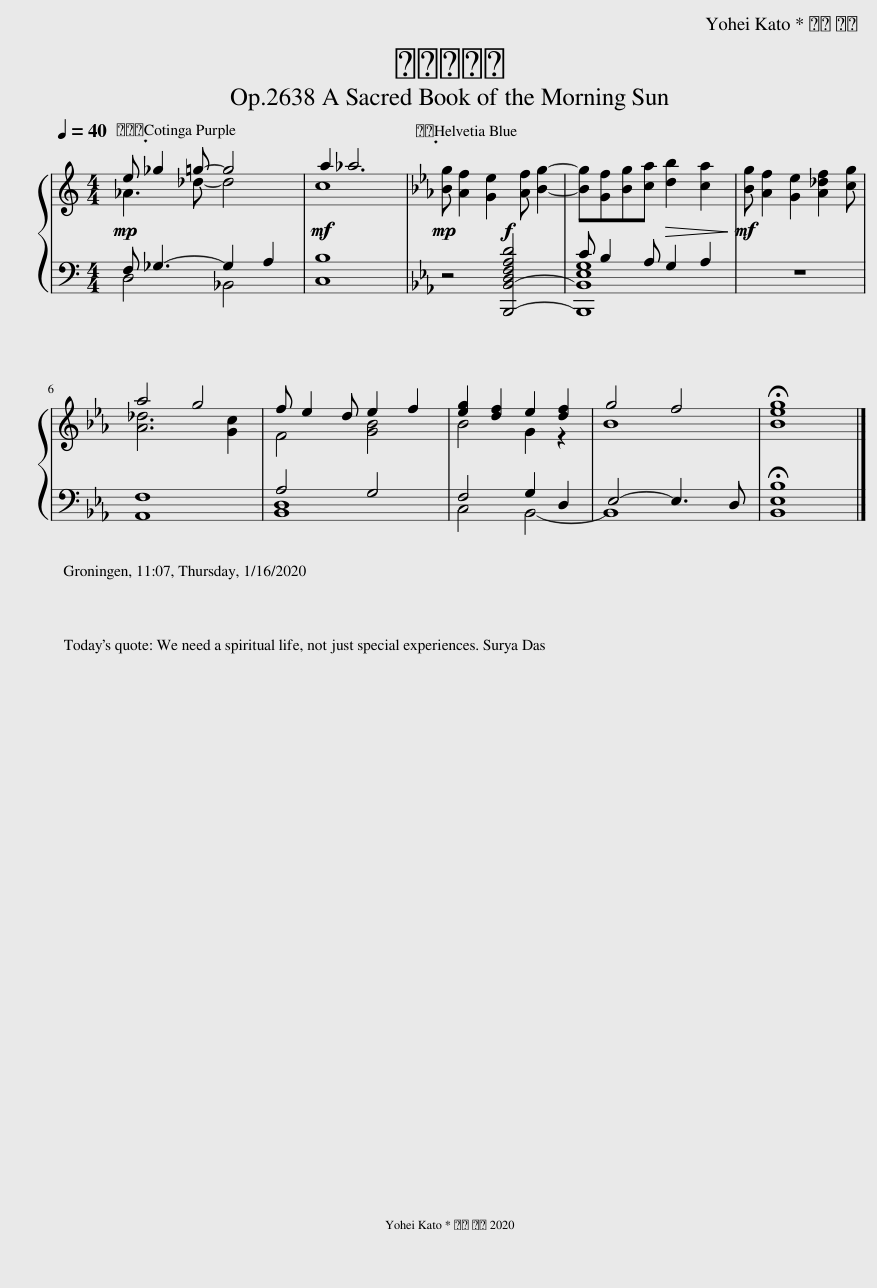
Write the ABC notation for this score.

X:1
%%score { ( 1 2 ) | ( 3 4 ) }
L:1/8
Q:1/4=40
M:4/4
I:linebreak $
K:C
V:1 treble
V:2 treble
V:3 bass
V:4 bass
V:1
!mp! _A3 _d- d4 |!mf! c8 |[K:Eb]!mp! [Bg] [Af]2 [Ge]2 [Af] [Bg]2- | [Bg][Gf][Bg][ca]!>(! [db]2 [ca]2!>)! |!mf! [Bg] [Af]2 [Ge]2 [A_df]2 [cg] |$ %5
 [A_d]6 [Gc]2 | F4 [GB]4 | B4 G2 z2 | B8 | !fermata![Beg]8 |] %10
V:2
 e _g2 =g- g4 | a2 _a6 |[K:Eb] x8 | x8 | x8 |$ %5
 a4 g4 | f e2 d e2 f2 | [eg]2 [df]2 e2 [df]2 | g4 f4 | x8 |] %10
V:3
 D,4 _B,,4 | [C,B,]8 |[K:Eb] z4!f! [B,,,-B,,-D,F,A,D]4 | [B,,,B,,E,G,]8 | z8 |$ %5
 [A,,F,]8 | [B,,D,]8 | C,4 B,,4- | B,,8 | !fermata![B,,E,B,]8 |] %10
V:4
 F, _G,3- G,2 A,2 | x8 |[K:Eb] x8 | C B,2 A, G,2 A,2 | x8 |$ %5
 x8 | A,4 G,4 | F,4 G,2 D,2 | E,4- E,3 D, | x8 |] %10
